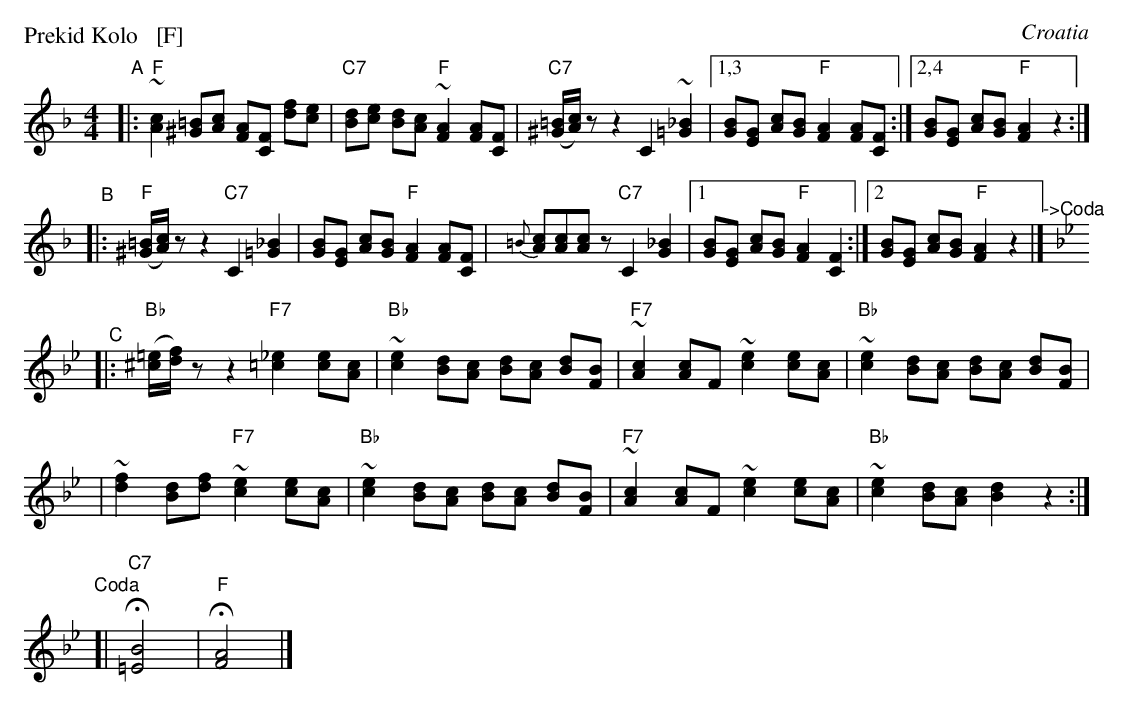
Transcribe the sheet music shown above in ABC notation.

X:1
P: Prekid Kolo   [F]
O: Croatia
M: 4/4
L: 1/8
K: F
"^A"|: "F"~[c2A2] [=B^G][cA] [AF][FC] [fd][ec] \
| "C7"[dB][ec] [dB][cA] "F"~[A2F2] [AF][FC] \
| "C7"([=B/^G/][c/A/])z z2 [C2] ~[_B2=G2] \
|1,3 [BG][GE] [cA][BG] "F"[A2F2] [AF][FC] \
:|2,4 [BG][GE] [cA][BG] "F"[A2F2] z2 :|
"^B"|: "F"([=B/^G/][c/A/])z z2 "C7"[C2] [_B2=G2] \
| [BG][GE] [cA][BG] "F"[A2F2] [AF][FC] \
| {=B}[cA][cA][cA]z "C7"[C2] [_B2G2] \
|1 [BG][GE] [cA][BG] "F"[A2F2] [F2C2] \
:|2 [BG][GE] [cA][BG] "F"[A2F2] z2 |]"^->Coda"[|] [K:Bb]
"^C"|: "Bb"([=e/^c/][f/d/])z z2 "F7"[_e2=c2] [ec][cA] \
| "Bb"~[e2c2] [dB][cA] [dB][cA] [dB][BF] \
| "F7"~[c2A2] [cA]F ~[e2c2] [ec][cA] \
| "Bb"~[e2c2] [dB][cA] [dB][cA] [dB][BF] |
| ~[f2d2] [dB][fd] "F7"~[e2c2] [ec][cA] \
| "Bb"~[e2c2] [dB][cA] [dB][cA] [dB][BF] \
| "F7"~[c2A2] [cA]F ~[e2c2] [ec][cA] \
| "Bb"~[e2c2] [dB][cA] [d2B2] z2 :|
"Coda"[| "C7"H[B4=E4] | "F"H[A4F4] |]
